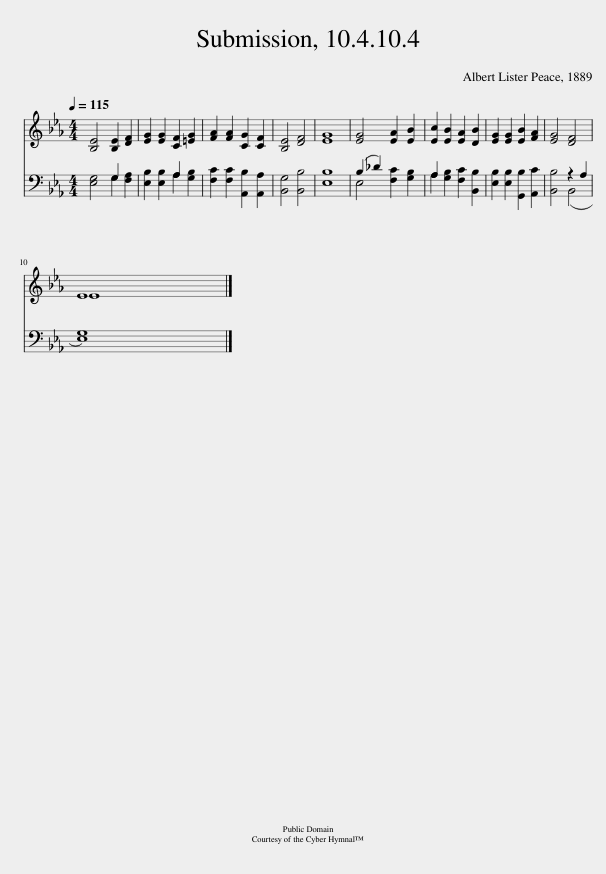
X:1
%%score ( 1 2 ) ( 3 4 )
L:1/8
Q:1/4=115
M:4/4
I:linebreak $
K:Eb
V:1 treble
V:2 treble
V:3 bass
V:4 bass
V:1
 [B,E]4 [B,E]2 [DF]2 | [EG]2 [EG]2 [CF]2 [=EG]2 | [FA]2 [FA]2 [CG]2 [CF]2 | [B,E]4 [DF]4 | [EG]8 | %5
 [EG]4 [EA]2 [EB]2 | [Ec]2 [EB]2 [EA]2 [DB]2 | [EG]2 [EG]2 [EB]2 [FA]2 | [EG]4 [DF]4 |$ E8 |] %10
V:2
 x8 | x8 | x8 | x8 | x8 | %5
 x8 | x8 | x8 | x8 |$ E8 |] %10
V:3
 [E,G,]4 G,2 [F,A,]2 | [E,B,]2 [E,B,]2 A,2 [G,B,]2 | [F,C]2 [F,C]2 [A,,B,]2 [A,,A,]2 | [B,,G,]4 [B,,B,]4 | [E,B,]8 | %5
 (B,2 _D2) [F,C]2 [G,B,]2 | A,2 [G,B,]2 [F,C]2 [B,,B,]2 | [E,B,]2 [E,B,]2 [G,,B,]2 [A,,C]2 | [B,,B,]4 z2 A,2 |$ [E,G,]8 |] %10
V:4
 x4 G,2 x2 | x4 A,2 x2 | x8 | x8 | x8 | %5
 E,4 x4 | A,2 x6 | x8 | x4 B,,4 |$ x8 |] %10
